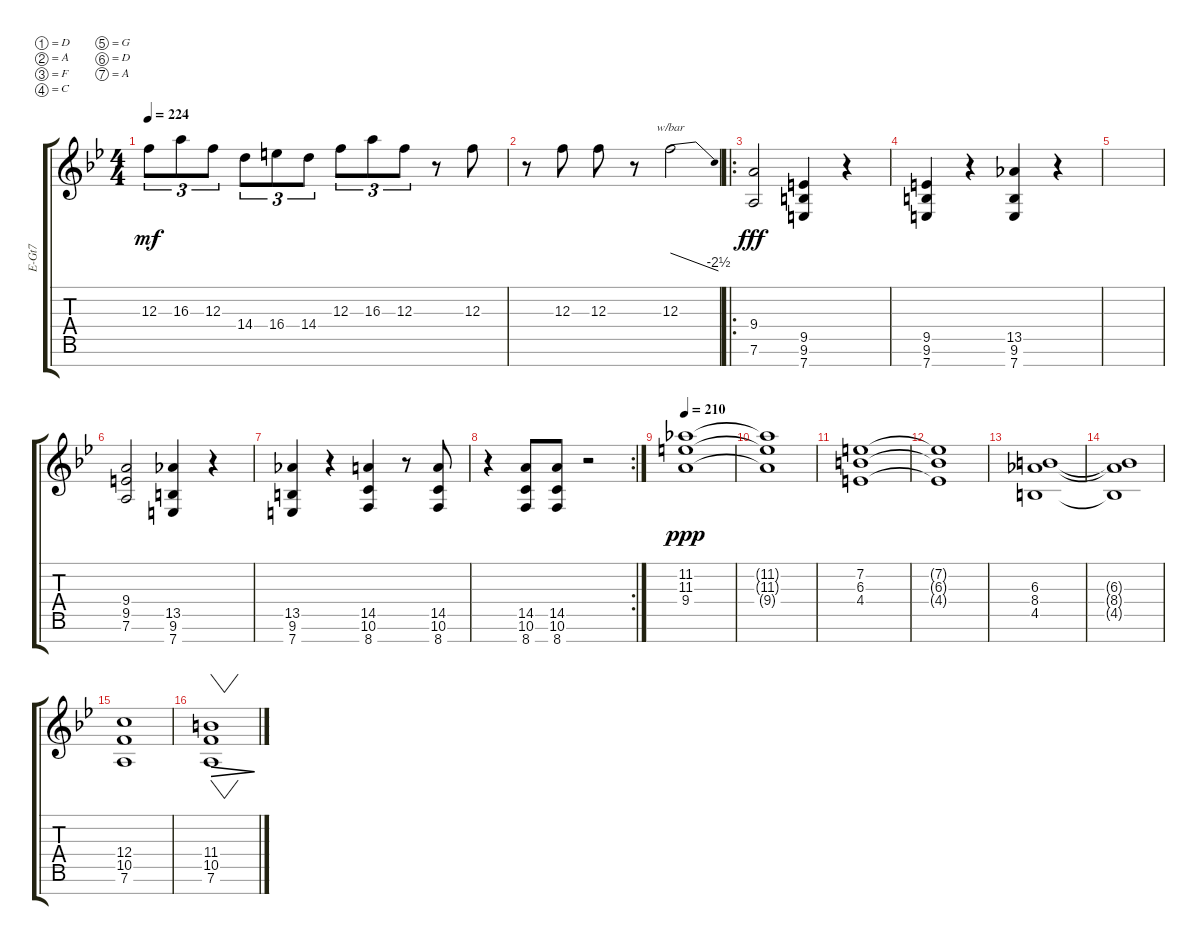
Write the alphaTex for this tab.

\defaultSystemsLayout 4
\bracketExtendMode groupsimilarinstruments
\otherSystemsTrackNameOrientation horizontal
\track ("Electric Guitar" "E-Gt7") {instrument distortionguitar}
\staff {score tabs}
\tuning (D4 A3 F3 C3 G2 D2 A1)
\ts (4 4)
\tempo 224
\clef g2
\ks bb
12.3{acc forcenatural}.8{tu (3 2) dy mf beam Down} 16.3{acc forcenatural}.8{tu (3 2) beam Down} 12.3{acc forcenatural}.8{tu (3 2) beam Down} 14.4{acc forcenatural}.8{tu (3 2) beam Down} 16.4{acc #}.8{tu (3 2) beam Down} 14.4{acc forcenatural}.8{tu (3 2) beam Down} 12.3{acc forcenatural}.8{tu (3 2) beam Down} 16.3{acc forcenatural}.8{tu (3 2) beam Down} 12.3{acc forcenatural}.8{tu (3 2) beam Down} r.8{beam Down} 12.3{acc forcenatural}.8{beam Down} |
r.8{beam Down} 12.3{acc forcenatural}.8{beam Down} 12.3{acc forcenatural}.8{beam Down} r.8{beam Down} 12.3{acc forcenatural}.2{tbe (dive default 0 0 44.4 -10) beam Down} |
\ro
(7.6{acc forcenatural} 9.4{acc forcenatural}).2{dy fff beam Up} (7.7{acc #} 9.6{acc #} 9.5{acc #}).4{beam Up} r.4{beam Up} |
(7.7{acc #} 9.6{acc #} 9.5{acc #}).4{beam Up} r.4{beam Up} (7.7{acc #} 9.6{acc #} 13.5{acc b}).4{beam Up} r.4{beam Up} |
|
(7.6{acc forcenatural} 9.5{acc #} 9.4{acc forcenatural}).2{beam Up} (7.7{acc #} 9.6{acc #} 13.5{acc b}).4{beam Up} r.4{beam Up} |
(7.7{acc #} 9.6{acc #} 13.5{acc b}).4{beam Up} r.4{beam Up} (8.7{acc forcenatural} 10.6{acc forcenatural} 14.5{acc forcenatural}).4{beam Up} r.8{beam Up} (8.7{acc forcenatural} 10.6{acc forcenatural} 14.5{acc forcenatural}).8{beam Up} |
\rc 2
r.4{beam Down} (8.7{acc forcenatural} 10.6{acc forcenatural} 14.5{acc forcenatural}).8{beam Up} (8.7{acc forcenatural} 10.6{acc forcenatural} 14.5{acc forcenatural}).8{beam Up} r.2{beam Up} |
\tempo 210
(11.2{acc b} 11.3{acc #} 9.4{acc forcenatural}).1{dy ppp beam Down} |
(9.4{t acc forcenatural} 11.3{t acc #} 11.2{t acc b}).1{beam Down} |
(7.2{acc #} 6.3{acc #} 4.4{acc #}).1{beam Down} |
(7.2{t acc #} 6.3{t acc #} 4.4{t acc #}).1{beam Down} |
(6.3{acc #} 8.4{acc b} 4.5{acc #}).1{beam Up} |
(6.3{t acc #} 8.4{t acc b} 4.5{t acc #}).1{beam Up} |
(12.4{acc forcenatural} 10.5{acc forcenatural} 7.6{acc forcenatural}).1{beam Up} |
(11.4{acc #} 10.5{acc forcenatural} 7.6{acc forcenatural}).1{vw dec beam Up}
